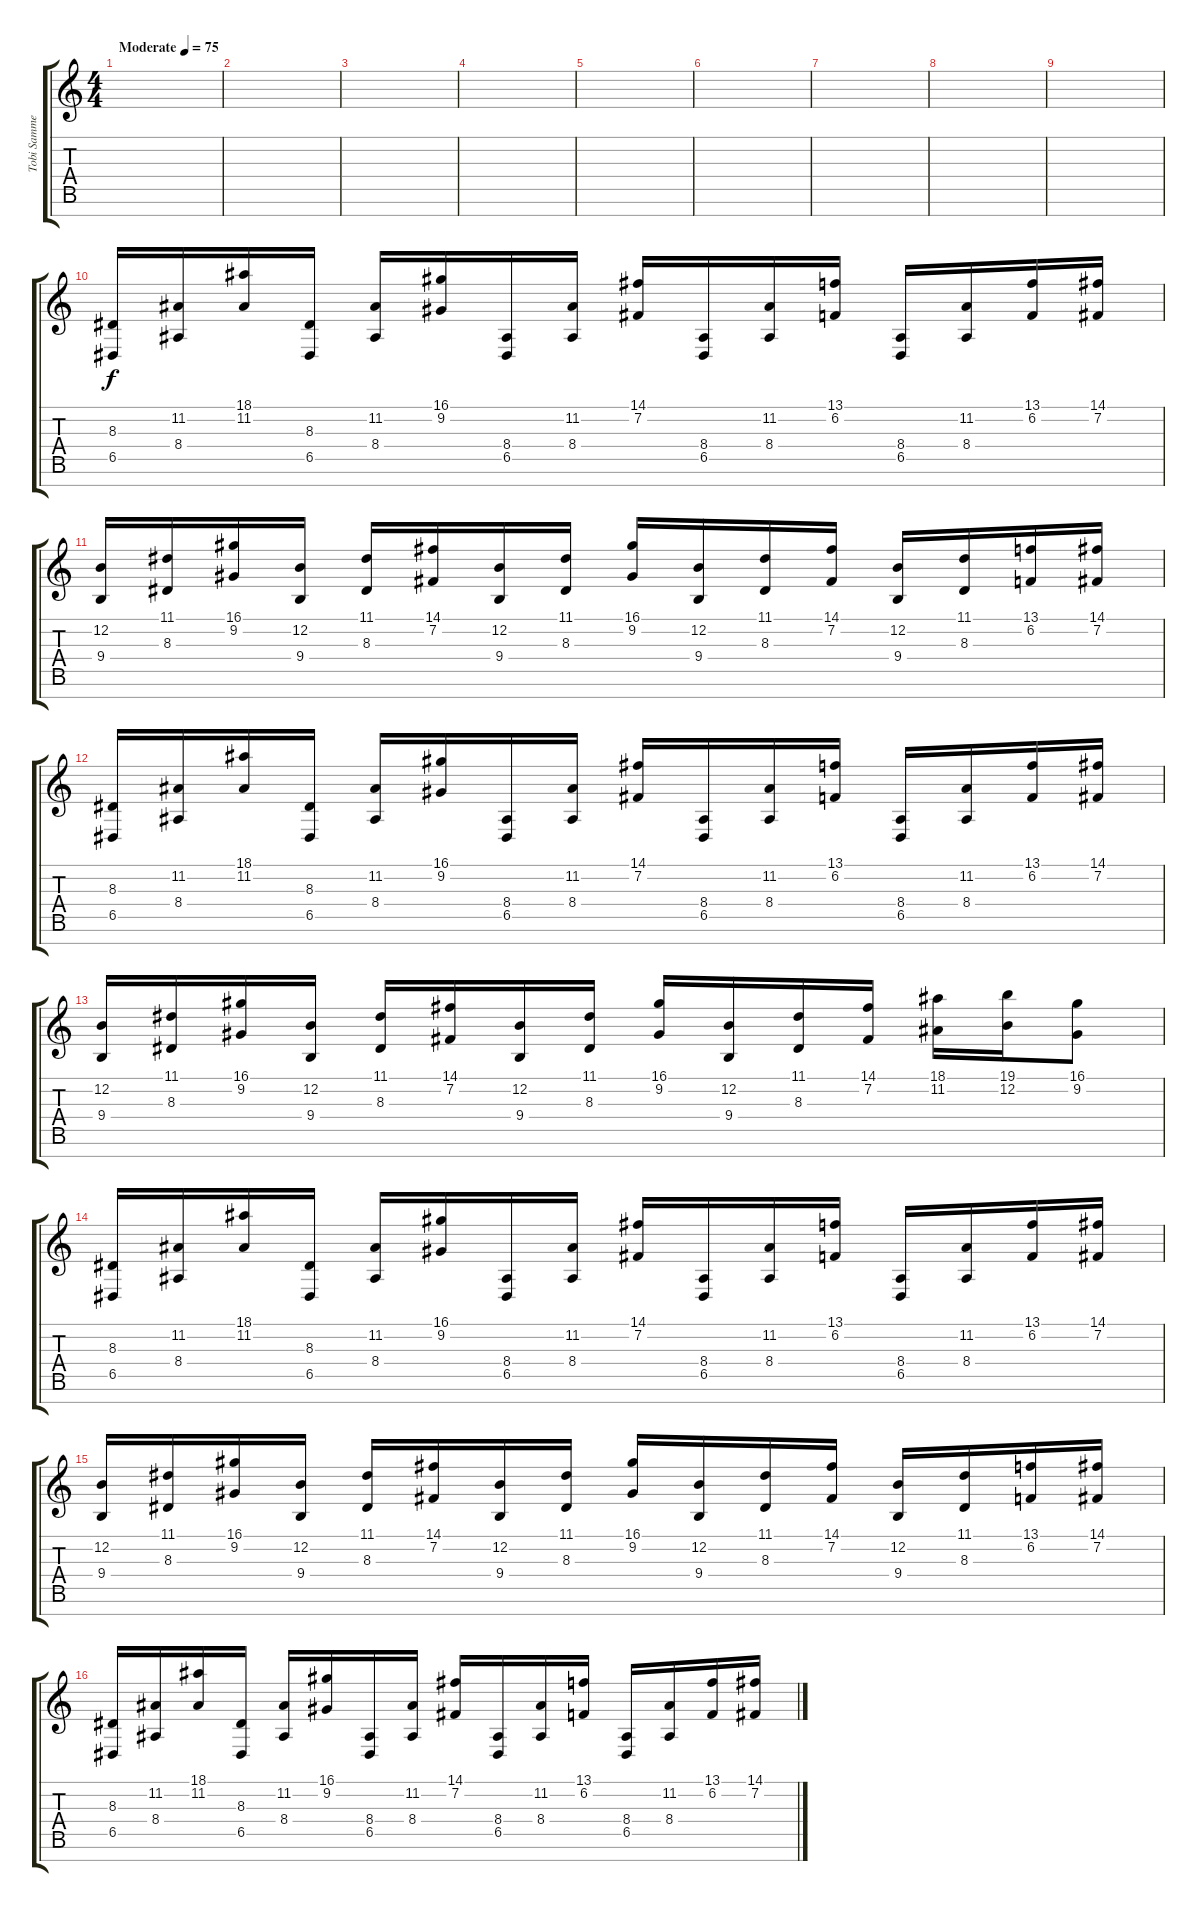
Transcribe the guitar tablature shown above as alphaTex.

\track ("Tobi Sammet - Leads" "Tobi Samme") {instrument lead2sawtooth}
\staff {score tabs}
\tuning (E4 B3 G3 D3 A2 E2 B1) {hide}
\ts (4 4)
\tempo (75 "Moderate")
\clef g2
\ks c
|
|
|
|
|
|
|
|
|
(8.3 6.5).16 (11.2 8.4).16 (18.1 11.2).16 (8.3 6.5).16 (11.2 8.4).16 (16.1 9.2).16 (8.4 6.5).16 (11.2 8.4).16 (14.1 7.2).16 (8.4 6.5).16 (11.2 8.4).16 (13.1 6.2).16 (8.4 6.5).16 (11.2 8.4).16 (13.1 6.2).16 (14.1 7.2).16 |
(12.2 9.4).16 (11.1 8.3).16 (16.1 9.2).16 (12.2 9.4).16 (11.1 8.3).16 (14.1 7.2).16 (12.2 9.4).16 (11.1 8.3).16 (16.1 9.2).16 (12.2 9.4).16 (11.1 8.3).16 (14.1 7.2).16 (12.2 9.4).16 (11.1 8.3).16 (13.1 6.2).16 (14.1 7.2).16 |
(8.3 6.5).16 (11.2 8.4).16 (18.1 11.2).16 (8.3 6.5).16 (11.2 8.4).16 (16.1 9.2).16 (8.4 6.5).16 (11.2 8.4).16 (14.1 7.2).16 (8.4 6.5).16 (11.2 8.4).16 (13.1 6.2).16 (8.4 6.5).16 (11.2 8.4).16 (13.1 6.2).16 (14.1 7.2).16 |
(12.2 9.4).16 (11.1 8.3).16 (16.1 9.2).16 (12.2 9.4).16 (11.1 8.3).16 (14.1 7.2).16 (12.2 9.4).16 (11.1 8.3).16 (16.1 9.2).16 (12.2 9.4).16 (11.1 8.3).16 (14.1 7.2).16 (18.1 11.2).16 (19.1 12.2).16 (16.1 9.2).8 |
(8.3 6.5).16 (11.2 8.4).16 (18.1 11.2).16 (8.3 6.5).16 (11.2 8.4).16 (16.1 9.2).16 (8.4 6.5).16 (11.2 8.4).16 (14.1 7.2).16 (8.4 6.5).16 (11.2 8.4).16 (13.1 6.2).16 (8.4 6.5).16 (11.2 8.4).16 (13.1 6.2).16 (14.1 7.2).16 |
(12.2 9.4).16 (11.1 8.3).16 (16.1 9.2).16 (12.2 9.4).16 (11.1 8.3).16 (14.1 7.2).16 (12.2 9.4).16 (11.1 8.3).16 (16.1 9.2).16 (12.2 9.4).16 (11.1 8.3).16 (14.1 7.2).16 (12.2 9.4).16 (11.1 8.3).16 (13.1 6.2).16 (14.1 7.2).16 |
(8.3 6.5).16 (11.2 8.4).16 (18.1 11.2).16 (8.3 6.5).16 (11.2 8.4).16 (16.1 9.2).16 (8.4 6.5).16 (11.2 8.4).16 (14.1 7.2).16 (8.4 6.5).16 (11.2 8.4).16 (13.1 6.2).16 (8.4 6.5).16 (11.2 8.4).16 (13.1 6.2).16 (14.1 7.2).16
